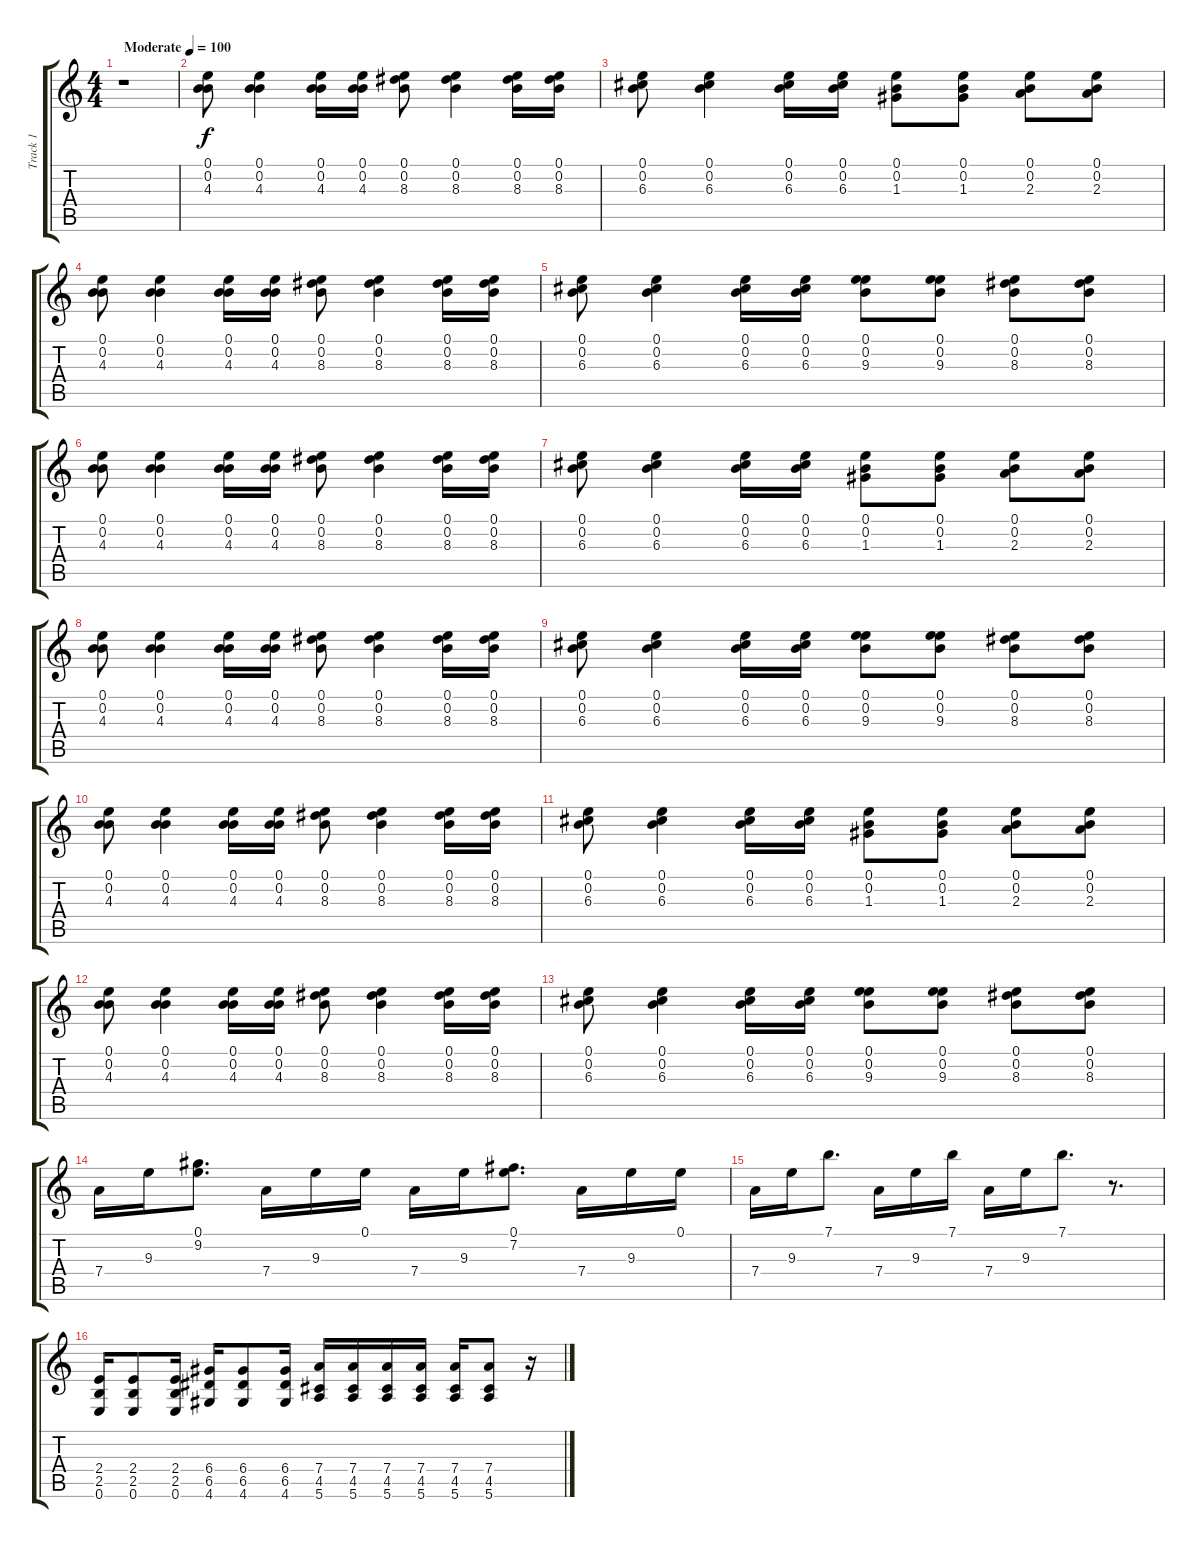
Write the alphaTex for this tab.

\track ("Track 1" "Track 1") {instrument electricguitarmuted}
\staff {score tabs}
\tuning (E4 B3 G3 D3 A2 E2) {hide}
\ts (4 4)
\tempo (100 "Moderate")
\clef g2
\ks c
r.1{dy f instrument electricguitarmuted} |
(0.1 0.2 4.3).8 (0.1 0.2 4.3).4 (0.1 0.2 4.3).16 (0.1 0.2 4.3).16 (0.1 0.2 8.3).8 (0.1 0.2 8.3).4 (0.1 0.2 8.3).16 (0.1 0.2 8.3).16 |
(0.1 0.2 6.3).8 (0.1 0.2 6.3).4 (0.1 0.2 6.3).16 (0.1 0.2 6.3).16 (0.1 0.2 1.3).8 (0.1 0.2 1.3).8 (0.1 0.2 2.3).8 (0.1 0.2 2.3).8 |
(0.1 0.2 4.3).8 (0.1 0.2 4.3).4 (0.1 0.2 4.3).16 (0.1 0.2 4.3).16 (0.1 0.2 8.3).8 (0.1 0.2 8.3).4 (0.1 0.2 8.3).16 (0.1 0.2 8.3).16 |
(0.1 0.2 6.3).8 (0.1 0.2 6.3).4 (0.1 0.2 6.3).16 (0.1 0.2 6.3).16 (0.1 0.2 9.3).8 (0.1 0.2 9.3).8 (0.1 0.2 8.3).8 (0.1 0.2 8.3).8 |
(0.1 0.2 4.3).8 (0.1 0.2 4.3).4 (0.1 0.2 4.3).16 (0.1 0.2 4.3).16 (0.1 0.2 8.3).8 (0.1 0.2 8.3).4 (0.1 0.2 8.3).16 (0.1 0.2 8.3).16 |
(0.1 0.2 6.3).8 (0.1 0.2 6.3).4 (0.1 0.2 6.3).16 (0.1 0.2 6.3).16 (0.1 0.2 1.3).8 (0.1 0.2 1.3).8 (0.1 0.2 2.3).8 (0.1 0.2 2.3).8 |
(0.1 0.2 4.3).8 (0.1 0.2 4.3).4 (0.1 0.2 4.3).16 (0.1 0.2 4.3).16 (0.1 0.2 8.3).8 (0.1 0.2 8.3).4 (0.1 0.2 8.3).16 (0.1 0.2 8.3).16 |
(0.1 0.2 6.3).8 (0.1 0.2 6.3).4 (0.1 0.2 6.3).16 (0.1 0.2 6.3).16 (0.1 0.2 9.3).8 (0.1 0.2 9.3).8 (0.1 0.2 8.3).8 (0.1 0.2 8.3).8 |
(0.1 0.2 4.3).8 (0.1 0.2 4.3).4 (0.1 0.2 4.3).16 (0.1 0.2 4.3).16 (0.1 0.2 8.3).8 (0.1 0.2 8.3).4 (0.1 0.2 8.3).16 (0.1 0.2 8.3).16 |
(0.1 0.2 6.3).8 (0.1 0.2 6.3).4 (0.1 0.2 6.3).16 (0.1 0.2 6.3).16 (0.1 0.2 1.3).8 (0.1 0.2 1.3).8 (0.1 0.2 2.3).8 (0.1 0.2 2.3).8 |
(0.1 0.2 4.3).8 (0.1 0.2 4.3).4 (0.1 0.2 4.3).16 (0.1 0.2 4.3).16 (0.1 0.2 8.3).8 (0.1 0.2 8.3).4 (0.1 0.2 8.3).16 (0.1 0.2 8.3).16 |
(0.1 0.2 6.3).8 (0.1 0.2 6.3).4 (0.1 0.2 6.3).16 (0.1 0.2 6.3).16 (0.1 0.2 9.3).8 (0.1 0.2 9.3).8 (0.1 0.2 8.3).8 (0.1 0.2 8.3).8 |
7.4.16 9.3.16 (0.1 9.2).8{d} 7.4.16 9.3.16 0.1.16 7.4.16 9.3.16 (0.1 7.2).8{d} 7.4.16 9.3.16 0.1.16 |
7.4.16 9.3.16 7.1.8{d} 7.4.16 9.3.16 7.1.16 7.4.16 9.3.16 7.1.8{d} r.8{d} |
(2.4 2.5 0.6).16 (2.4 2.5 0.6).8 (2.4 2.5 0.6).16 (6.4 6.5 4.6).16 (6.4 6.5 4.6).8 (6.4 6.5 4.6).16 (7.4 4.5 5.6).16 (7.4 4.5 5.6).16 (7.4 4.5 5.6).16 (7.4 4.5 5.6).16 (7.4 4.5 5.6).16 (7.4 4.5 5.6).8 r.16
